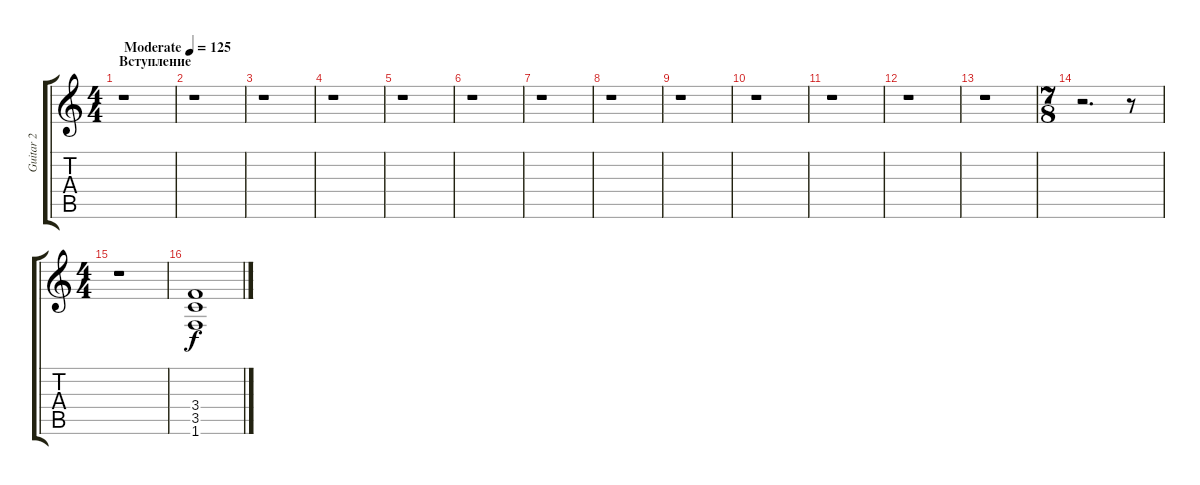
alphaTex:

\track ("Guitar 2" "Guitar 2") {instrument distortionguitar}
\staff {score tabs}
\tuning (E4 B3 G3 D3 A2 E2) {hide}
\ts (4 4)
\section ("" "Вступление")
\tempo (125 "Moderate")
\clef g2
\ks c
r.1{dy f instrument distortionguitar} |
r.1 |
r.1 |
r.1 |
r.1 |
r.1 |
r.1 |
r.1 |
r.1 |
r.1 |
r.1 |
r.1 |
r.1 |
\ts (7 8)
r.2{d} r.8 |
\ts (4 4)
r.1 |
(3.4 3.5 1.6).1
